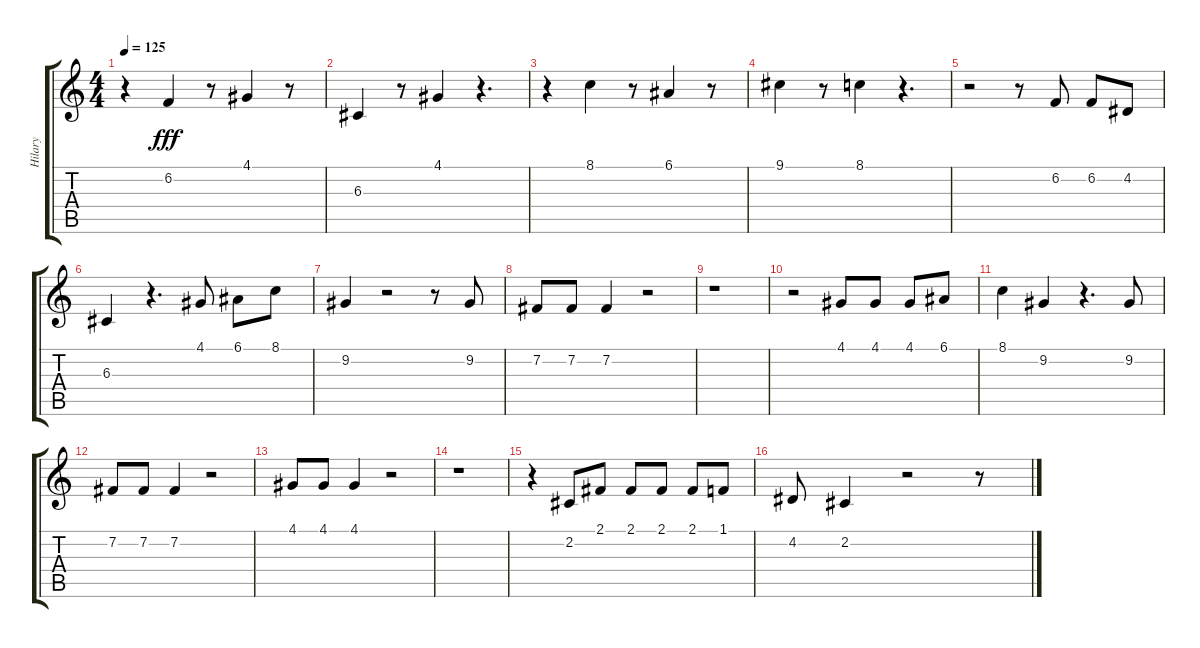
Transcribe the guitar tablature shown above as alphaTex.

\track ("Hilary" "Hilary") {instrument tenorsax}
\staff {score tabs}
\tuning (E4 B3 G3 D3 A2 E2) {hide}
\ts (4 4)
\tempo 125
\clef g2
\ks c
r.4{dy fff} 6.2.4 r.8 4.1.4 r.8 |
6.3.4 r.8 4.1.4 r.4{d} |
r.4 8.1.4 r.8 6.1.4 r.8 |
9.1.4 r.8 8.1.4 r.4{d} |
r.2 r.8 6.2.8 6.2.8 4.2.8 |
6.3.4 r.4{d} 4.1.8 6.1.8 8.1.8 |
9.2.4 r.2 r.8 9.2.8 |
7.2.8 7.2.8 7.2.4 r.2 |
r.1 |
r.2 4.1.8 4.1.8 4.1.8 6.1.8 |
8.1.4 9.2.4 r.4{d} 9.2.8 |
7.2.8 7.2.8 7.2.4 r.2 |
4.1.8 4.1.8 4.1.4 r.2 |
r.1 |
r.4 2.2.8 2.1.8 2.1.8 2.1.8 2.1.8 1.1.8 |
4.2.8 2.2.4 r.2 r.8
